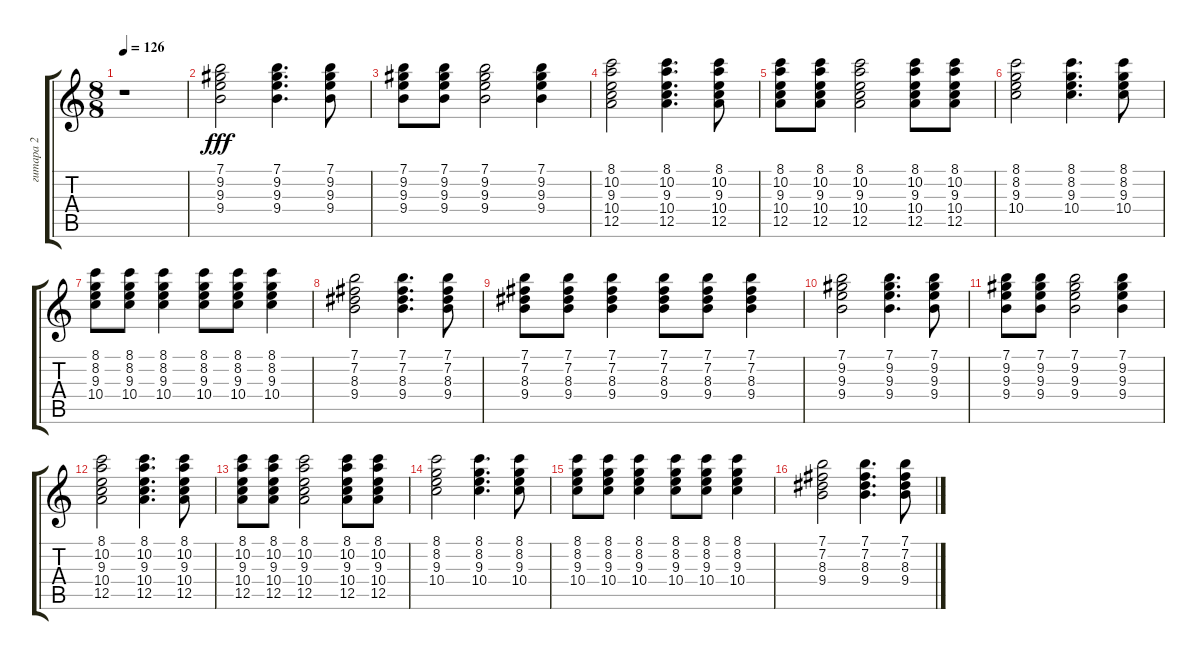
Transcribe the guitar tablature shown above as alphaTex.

\track ("гитара 2" "гитара 2") {instrument acousticguitarsteel}
\staff {score tabs}
\tuning (E4 B3 G3 D3 A2 E2) {hide}
\ts (8 8)
\tempo 126
\clef g2
\ks c
r.1{dy fff} |
(7.1 9.2 9.3 9.4).2 (7.1 9.2 9.3 9.4).4{d} (7.1 9.2 9.3 9.4).8 |
(7.1 9.2 9.3 9.4).8 (7.1 9.2 9.3 9.4).8 (7.1 9.2 9.3 9.4).2 (7.1 9.2 9.3 9.4).4 |
(8.1 10.2 9.3 10.4 12.5).2 (8.1 10.2 9.3 10.4 12.5).4{d} (8.1 10.2 9.3 10.4 12.5).8 |
(8.1 10.2 9.3 10.4 12.5).8 (8.1 10.2 9.3 10.4 12.5).8 (8.1 10.2 9.3 10.4 12.5).2 (8.1 10.2 9.3 10.4 12.5).8 (8.1 10.2 9.3 10.4 12.5).8 |
(8.1 8.2 9.3 10.4).2 (8.1 8.2 9.3 10.4).4{d} (8.1 8.2 9.3 10.4).8 |
(8.1 8.2 9.3 10.4).8 (8.1 8.2 9.3 10.4).8 (8.1 8.2 9.3 10.4).4 (8.1 8.2 9.3 10.4).8 (8.1 8.2 9.3 10.4).8 (8.1 8.2 9.3 10.4).4 |
(7.1 7.2 8.3 9.4).2 (7.1 7.2 8.3 9.4).4{d} (7.1 7.2 8.3 9.4).8 |
(7.1 7.2 8.3 9.4).8 (7.1 7.2 8.3 9.4).8 (7.1 7.2 8.3 9.4).4 (7.1 7.2 8.3 9.4).8 (7.1 7.2 8.3 9.4).8 (7.1 7.2 8.3 9.4).4 |
(7.1 9.2 9.3 9.4).2 (7.1 9.2 9.3 9.4).4{d} (7.1 9.2 9.3 9.4).8 |
(7.1 9.2 9.3 9.4).8 (7.1 9.2 9.3 9.4).8 (7.1 9.2 9.3 9.4).2 (7.1 9.2 9.3 9.4).4 |
(8.1 10.2 9.3 10.4 12.5).2 (8.1 10.2 9.3 10.4 12.5).4{d} (8.1 10.2 9.3 10.4 12.5).8 |
(8.1 10.2 9.3 10.4 12.5).8 (8.1 10.2 9.3 10.4 12.5).8 (8.1 10.2 9.3 10.4 12.5).2 (8.1 10.2 9.3 10.4 12.5).8 (8.1 10.2 9.3 10.4 12.5).8 |
(8.1 8.2 9.3 10.4).2 (8.1 8.2 9.3 10.4).4{d} (8.1 8.2 9.3 10.4).8 |
(8.1 8.2 9.3 10.4).8 (8.1 8.2 9.3 10.4).8 (8.1 8.2 9.3 10.4).4 (8.1 8.2 9.3 10.4).8 (8.1 8.2 9.3 10.4).8 (8.1 8.2 9.3 10.4).4 |
(7.1 7.2 8.3 9.4).2 (7.1 7.2 8.3 9.4).4{d} (7.1 7.2 8.3 9.4).8
